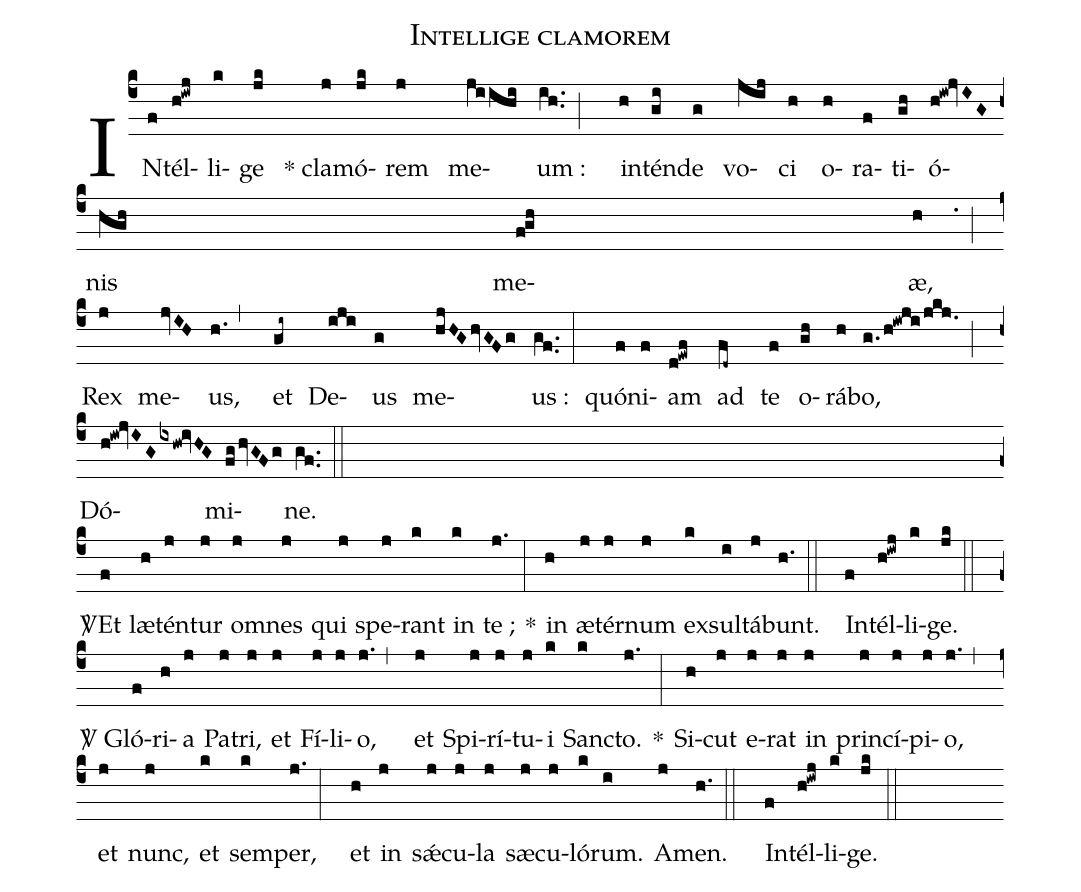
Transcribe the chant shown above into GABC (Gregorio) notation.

name: Intellige clamorem;
%%
(c4) IN(f)tél(h!iwj)li(k)ge(jk) * cla(j)mó(jk)rem(j) me(ji/ihi)um :(ih..;) in(h)tén(gi)de(g) vo(jij)ci(h) o(h)ra(f)ti(gh)ó(h!iw!jvIG)nis(hgh) me(f!gh)æ,(h.;z) Rex(j) me(jvIH)us,(h.,) et(gi~) De(iji)us(g) me(hjHGhvGFg)us :(gf..:) quó(f)ni(f)am(d!ewf) ad(fd~) te(f) o(gh)rá(h)bo,(g./h!iwji/jkj.;z) Dó(h!iw!jvIGixhw!ivHG)mi(fghvGFg)ne.(gf..::Z)

<v>\Vbar</v> Et(f) læ(h)tén(j)tur(j) om(j)nes(j) qui(j) spe(j)rant(k) in(k) te ;(j.) *(:) in(h) æ(j)tér(j)num(j) ex(k)sul(i)tá(j)bunt.(h.::) In(f)tél(h!iwj)li(k)ge.(jk::)

<v>\Vbar\ </v> Gló(f)ri(h)a(j) Pa(j)tri,(j) et(j) Fí(j)li(j)o,(j.,) et(j) Spi(j)rí(j)tu(j)i(k) Sanc(k)to.(j.) *(:) Si(h)cut(j) e(j)rat(j) in(j) prin(j)cí(j)pi(j)o,(j.,) et(j) nunc,(j) et(k) sem(k)per,(j.:) et(h) in(j) sǽ(j)cu(j)la(j) sæ(j)cu(j)ló(k)rum.(i) A(j)men.(h.::) In(f)tél(h!iwj)li(k)ge.(jk::)
